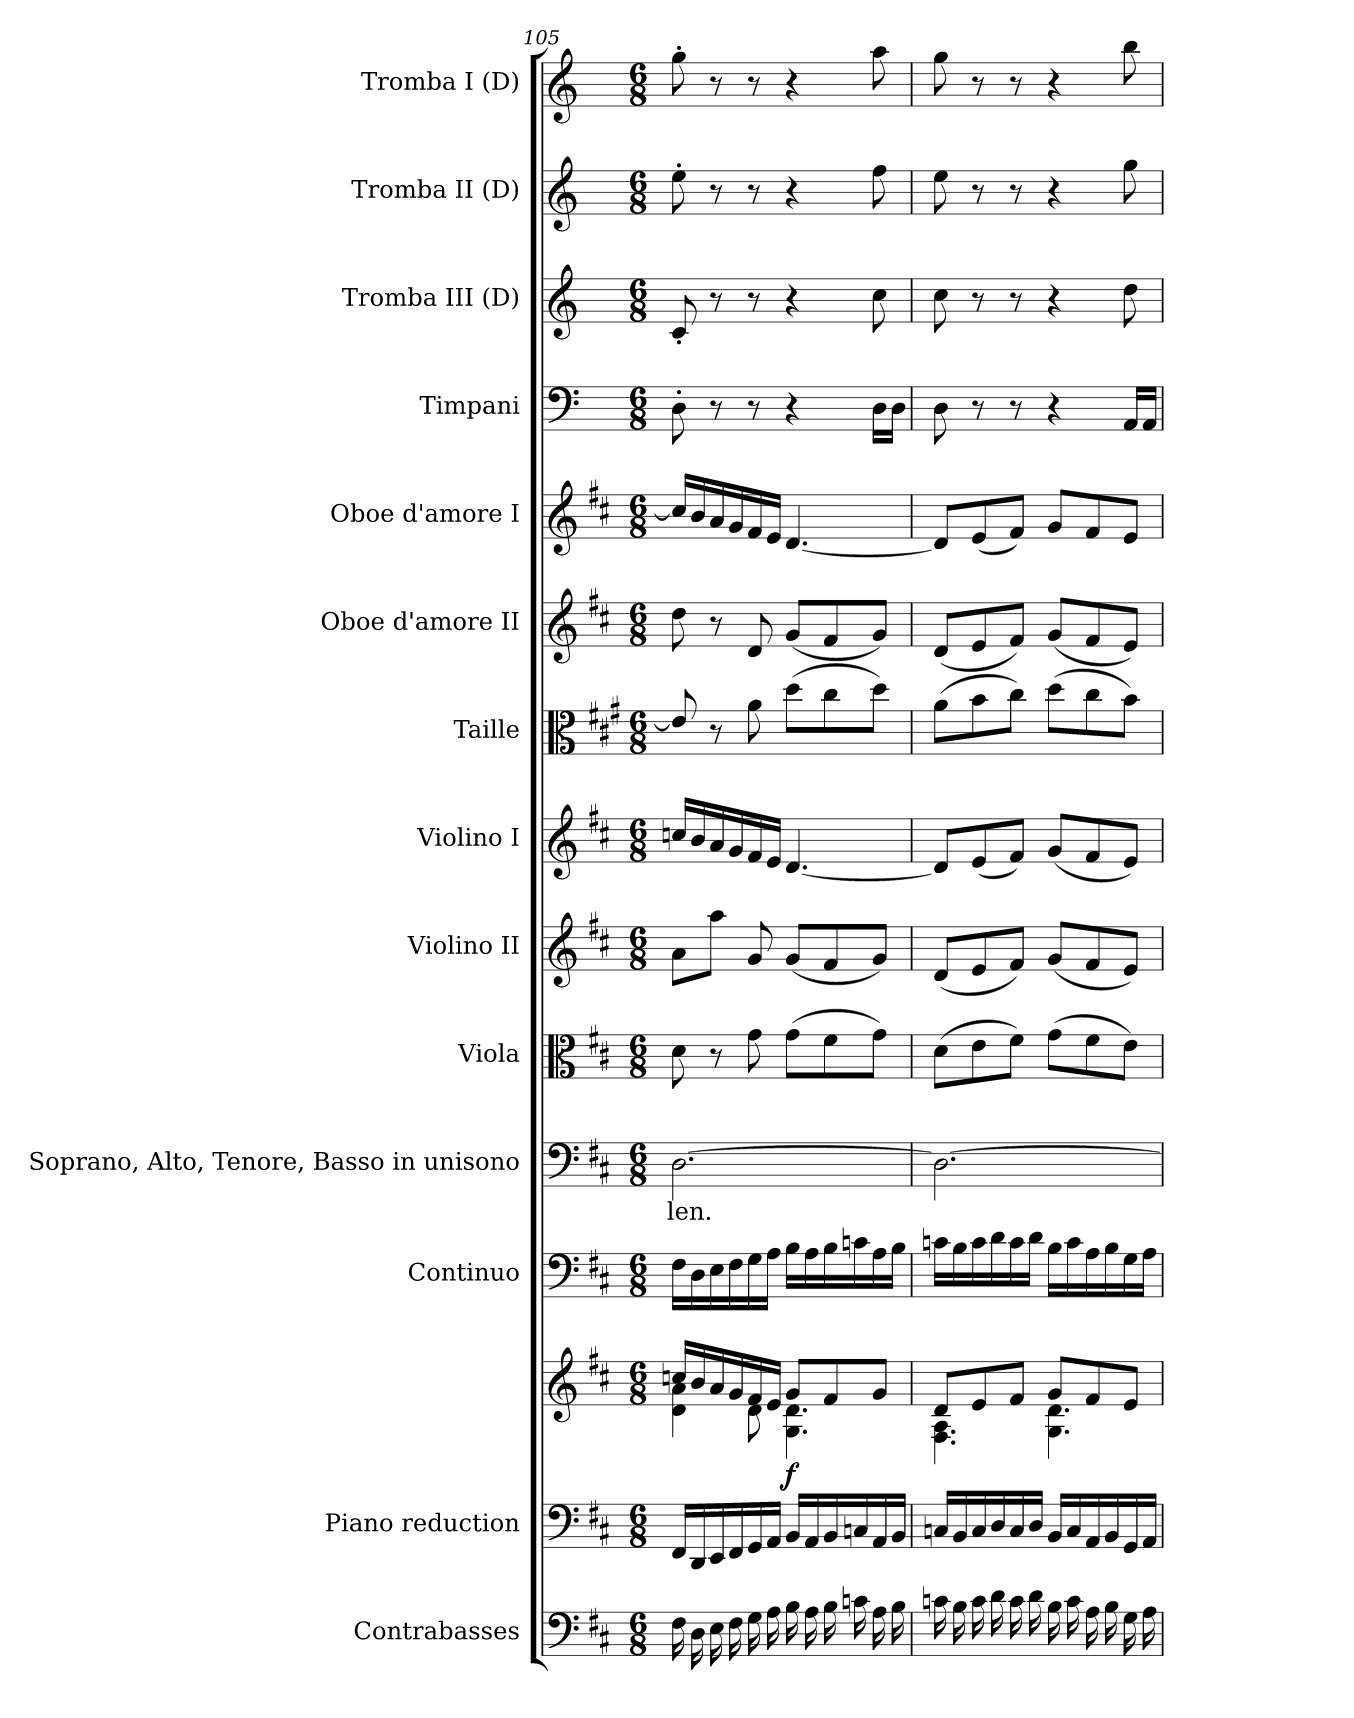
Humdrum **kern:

**kern	**kern	**kern	**dynam	**kern	**kern	**text	**kern	**kern	**kern	**kern	**kern	**kern	**kern	**kern	**kern	**kern
*part14	*part13	*part13	*part13	*part12	*part11	*part11	*part10	*part9	*part8	*part7	*part6	*part5	*part4	*part3	*part2	*part1
*staff15	*staff14	*staff13	*staff13/14	*staff12	*staff11	*staff11	*staff10	*staff9	*staff8	*staff7	*staff6	*staff5	*staff4	*staff3	*staff2	*staff1
*I"Contrabasses	*I"Piano reduction	*	*	*I"Continuo	*I"Soprano, Alto, Tenore, Basso in unisono	*	*I"Viola	*I"Violino II	*I"Violino I	*I"Taille	*I"Oboe d'amore II	*I"Oboe d'amore I	*I"Timpani	*I"Tromba III (D)	*I"Tromba II (D)	*I"Tromba I (D)
*I'Cbs.	*I'Pno	*	*	*	*	*	*	*	*	*	*I'Ob	*I'Ob	*I'Timp	*	*	*
*clefF4	*clefF4	*clefG2	*	*clefF4	*clefF4	*	*clefC3	*clefG2	*clefG2	*clefC3	*clefG2	*clefG2	*clefF4	*clefG2	*clefG2	*clefG2
*ITrd7c12	*	*	*	*	*	*	*	*	*	*ITrd4c7	*	*	*	*ITrd-1c-2	*ITrd-1c-2	*ITrd-1c-2
*k[f#c#]	*k[f#c#]	*k[f#c#]	*	*k[f#c#]	*k[f#c#]	*	*k[f#c#]	*k[f#c#]	*k[f#c#]	*k[f#c#]	*k[f#c#]	*k[f#c#]	*k[]	*k[f#c#]	*k[f#c#]	*k[f#c#]
*M6/8	*M6/8	*M6/8	*	*M6/8	*M6/8	*	*M6/8	*M6/8	*M6/8	*M6/8	*M6/8	*M6/8	*M6/8	*M6/8	*M6/8	*M6/8
=105	=105	=105	=105	=105	=105	=105	=105	=105	=105	=105	=105	=105	=105	=105	=105	=105
*	*	*^	*	*	*	*	*	*	*	*	*	*	*	*	*	*
!	!	!	!	!	!	!	!LO:LY:b	!	!	!	!	!	!	!	!	!	!
16FF#	16FF#/LL	16ccn/LL	4d\ 4a\	.	16F#\LL	[2.D\	-len.	8d\	8a\L	16ccn/LL	8A/]	8dd\	16cc/LL]	8D'\	8d'/	8ff#'\	8aa'\
16DD	16DD/	16b/	.	.	16D\	.	.	.	.	16b/	.	.	16b/	.	.	.	.
16EE	16EE/	16a/	.	.	16E\	.	.	8r	8aa\J	16a/	8r	8r	16a/	8r	8r	8r	8r
16FF#	16FF#/	16g/	.	.	16F#\	.	.	.	.	16g/	.	.	16g/	.	.	.	.
16GG	16GG/	16f#/	8d\	.	16G\	.	.	8g\	8g/	16f#/	8d\	8d/	16f#/	8r	8r	8r	8r
16AA	16AA/JJ	16e/JJ	.	.	16A\JJ	.	.	.	.	16e/JJ	.	.	16e/JJ	.	.	.	.
!	!	!	!	!LO:DY:b	!	!	!	!	!	!	!	!	!	!	!	!	!
16BB	16BB/LL	8g/L	4.G\ 4.d\	f	16B\LL	.	.	(8g\L	(8g/L	[4.d/	(8g\L	(8g/L	[4.d/	4r	4r	4r	4r
16AA	16AA/	.	.	.	16A\	.	.	.	.	.	.	.	.	.	.	.	.
16BB	16BB/	8f#/	.	.	16B\	.	.	8f#\	8f#/	.	8f#\	8f#/	.	.	.	.	.
16Cn	16Cn/	.	.	.	16cn\	.	.	.	.	.	.	.	.	.	.	.	.
16AA	16AA/	8g/J	.	.	16A\	.	.	8g\J)	8g/J)	.	8g\J)	8g/J)	.	16D\LL	8dd\	8gg\	8bb\
16BB	16BB/JJ	.	.	.	16B\JJ	.	.	.	.	.	.	.	.	16D\JJ	.	.	.
!!LO:PB:g=z
=106	=106	=106	=106	=106	=106	=106	=106	=106	=106	=106	=106	=106	=106	=106	=106	=106	=106
16Cn	16Cn/LL	8d/L	4.F#\ 4.A\	.	16cn\LL	2.D\_	.	(8d\L	(8d/L	8d/L]	(8d\L	(8d/L	8d/L]	8D\	8dd\	8ff#\	8aa\
16BB	16BB/	.	.	.	16B\	.	.	.	.	.	.	.	.	.	.	.	.
16C	16C/	8e/	.	.	16c\	.	.	8e\	8e/	(8e/	8e\	8e/	(8e/	8r	8r	8r	8r
16D	16D/	.	.	.	16d\	.	.	.	.	.	.	.	.	.	.	.	.
16C	16C/	8f#/J	.	.	16c\	.	.	8f#\J)	8f#/J)	8f#/J)	8f#\J)	8f#/J)	8f#/J)	8r	8r	8r	8r
16D	16D/JJ	.	.	.	16d\JJ	.	.	.	.	.	.	.	.	.	.	.	.
16BB	16BB/LL	8g/L	4.G\ 4.d\	.	16B\LL	.	.	(8g\L	(8g/L	(8g/L	(8g\L	(8g/L	8g/L	4r	4r	4r	4r
16C	16C/	.	.	.	16c\	.	.	.	.	.	.	.	.	.	.	.	.
16AA	16AA/	8f#/	.	.	16A\	.	.	8f#\	8f#/	8f#/	8f#\	8f#/	8f#/	.	.	.	.
16BB	16BB/	.	.	.	16B\	.	.	.	.	.	.	.	.	.	.	.	.
16GG	16GG/	8e/J	.	.	16G\	.	.	8e\J)	8e/J)	8e/J)	8e\J)	8e/J)	8e/J	16AA/LL	8ee\	8aa\	8ccc#\
16AA	16AA/JJ	.	.	.	16A\JJ	.	.	.	.	.	.	.	.	16AA/JJ	.	.	.
*	*	*v	*v	*	*	*	*	*	*	*	*	*	*	*	*	*	*
=	=	=	=	=	=	=	=	=	=	=	=	=	=	=	=	=
*-	*-	*-	*-	*-	*-	*-	*-	*-	*-	*-	*-	*-	*-	*-	*-	*-
